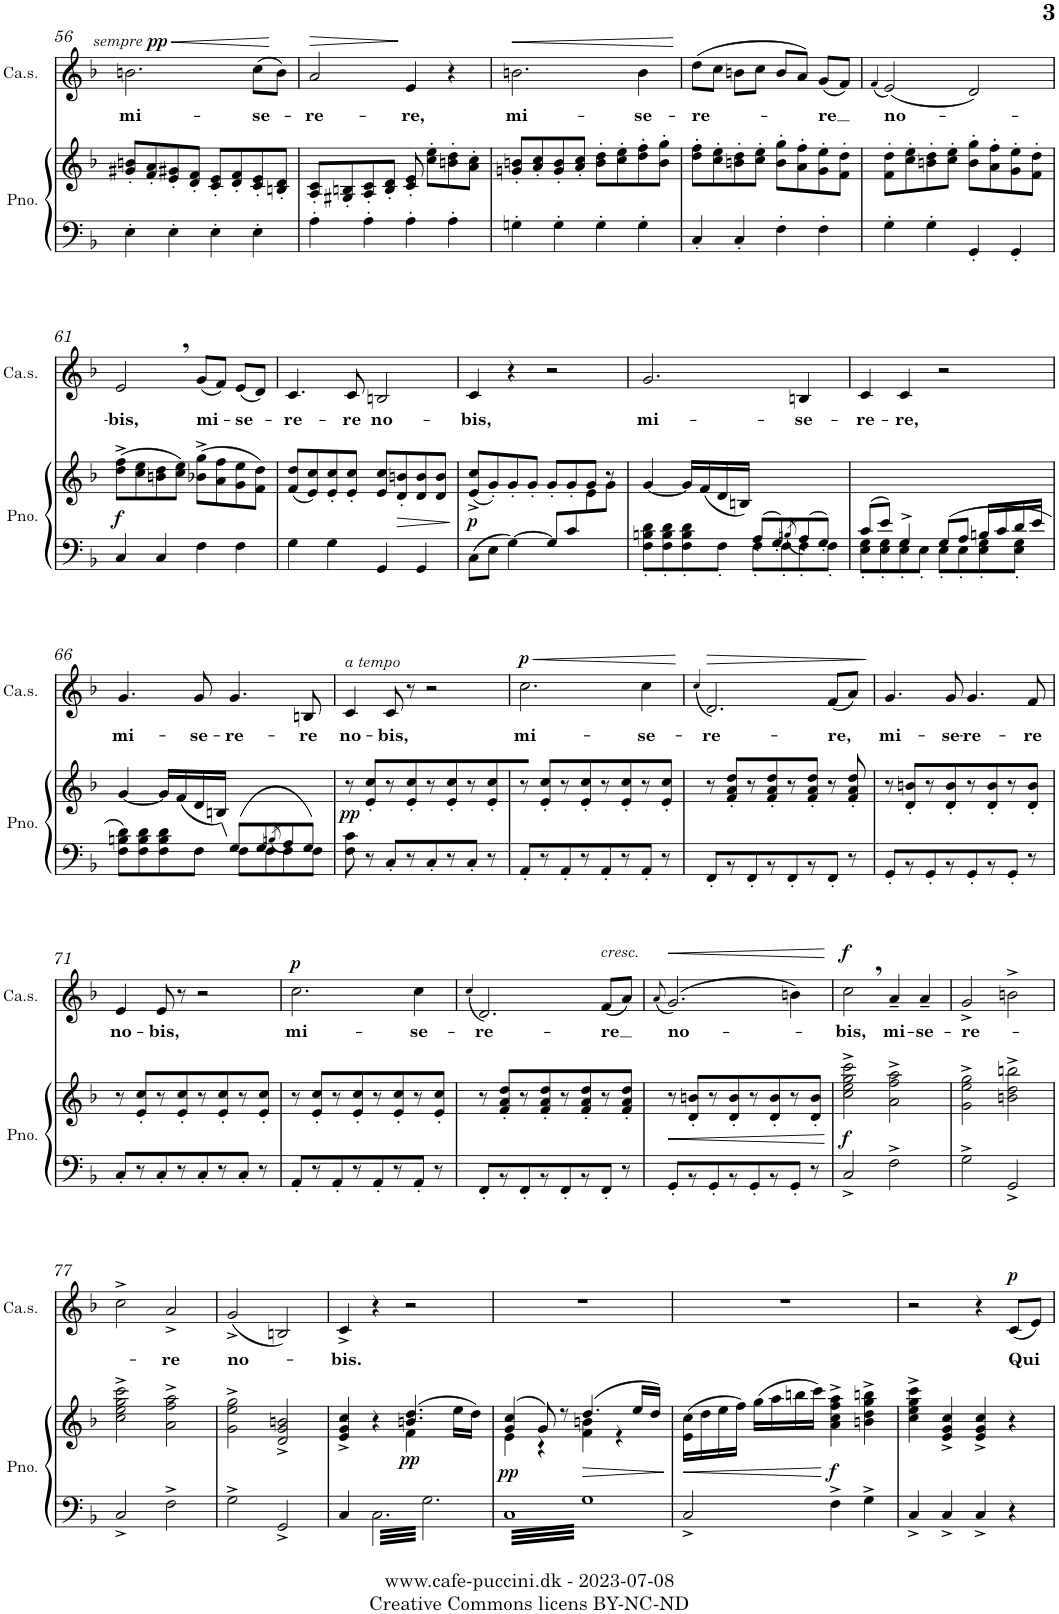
**kern	**kern	**dynam	**kern	**text	**dynam
*part2	*part2	*part2	*part1	*part1	*part1
*staff3	*staff2	*staff2/3	*staff1	*staff1	*staff1
*I"Piano	*	*	*I"Contralto solo	*	*
*I'Pno.	*	*	*I'Ca.s.	*	*
!!LO:PB:g=z
*clefF4	*clefG2	*	*clefG2	*	*
*k[b-]	*k[b-]	*	*k[b-]	*	*
*M4/4	*M4/4	*	*M4/4	*	*
*met(c)	*met(c)	*	*met(c)	*	*
=56	=56	=56	=56	=56	=56
!	!	!	!	!LO:LY:b	!LO:HP:b
!	!	!	!	!	!LO:DY:n=1:a
!	!	!	!	!	!LO:DY:n=2:a
4E'\	8g#X/' 8bn/'L	.	2.bn\	mi-	< other-dynamics pp
.	8f/' 8a/'	.	.	.	.
4E'\	8e/' 8g#X/'	.	.	.	.
.	8d/' 8f/'J	.	.	.	.
4E'\	8c/' 8e/'L	.	.	.	.
.	8d/' 8f/'	.	.	.	.
!	!	!	!	!LO:LY:b	!
4E'\	8c/' 8e/'	.	(8cc\L	-se-	.
.	8Bn/' 8d/'J	.	8b\J)	.	[
=57	=57	=57	=57	=57	=57
!	!	!	!	!LO:LY:b	!LO:HP:b
4A'\	8A/' 8c/'L	.	2a/	-re-	>
.	8G#X/' 8Bn/'	.	.	.	.
4A'\	8A/' 8c/'	.	.	.	.
.	8B/' 8d/'J	.	.	.	.
!	!	!	!	!LO:LY:b	!
4A'\	8c/' 8e/'	.	4e/	-re,	]
.	8cc\' 8ee\'L	.	.	.	.
4A'\	8bn\' 8dd\'	.	4r	.	.
.	8a\' 8cc\'J	.	.	.	.
=58	=58	=58	=58	=58	=58
!	!	!	!	!LO:LY:b	!LO:HP:b
4Gn'\	8gn/' 8bn/'L	.	2.bn\	mi-	<
.	8a/' 8cc/'	.	.	.	.
4G'\	8g/' 8b/'	.	.	.	.
.	8a/' 8cc/'J	.	.	.	.
4G'\	8b\' 8dd\'L	.	.	.	.
.	8cc\' 8ee\'	.	.	.	.
!	!	!	!	!LO:LY:b	!
4G'\	8dd\' 8ff\'	.	4b\	-se-	.
.	8b\' 8gg\'J	.	.	.	.
.	.	.	.	.	[
=59	=59	=59	=59	=59	=59
!	!	!	!	!LO:LY:b	!
4C'/	8dd\' 8ff\'L	.	(8dd\L	-re-	.
.	8cc\' 8ee\'	.	8cc\J	.	.
4C'/	8bn\' 8dd\'	.	8bn\L	.	.
.	8cc\' 8ee\'J	.	8cc\J	.	.
4F'\	8b\' 8gg\'L	.	8b/L	.	.
.	8a\' 8ff\'	.	8a/J)	.	.
!	!	!	!	!LO:LY:b	!
4F'\	8g\' 8ee\'	.	(8g/L	-re	.
.	8f\' 8dd\'J	.	8f/J)	.	.
=60	=60	=60	=60	=60	=60
.	.	.	(4qf/	.	.
!	!	!	!	!LO:LY:b	!
4G'\	8f\' 8dd\'L	.	(2e/)	no-	.
.	8cc\' 8ee\'	.	.	.	.
4G'\	8bn\' 8dd\'	.	.	.	.
.	8cc\' 8ee\'J	.	.	.	.
4GG'/	8b\' 8gg\'L	.	2d/)	.	.
.	8a\' 8ff\'	.	.	.	.
4GG'/	8g\' 8ee\'	.	.	.	.
.	8f\' 8dd\'J	.	.	.	.
!!LO:LB:g=z
=61	=61	=61	=61	=61	=61
!	!	!LO:DY:b	!	!LO:LY:b	!
4C/	(8dd\^ 8ff\^L	f	2e,/	-bis,	.
.	8cc\ 8ee\	.	.	.	.
4C/	8bn\ 8dd\	.	.	.	.
.	8cc\ 8ee\J)	.	.	.	.
!	!	!	!	!LO:LY:b	!
4F\	(8b-X\^ 8gg\^L	.	(8g/L	mi-	.
.	8a\ 8ff\	.	8f/J)	.	.
!	!	!	!	!LO:LY:b	!
4F\	8g\ 8ee\	.	(8e/L	-se-	.
.	8f\ 8dd\J)	.	8d/J)	.	.
=62	=62	=62	=62	=62	=62
!	!	!	!	!LO:LY:b	!
4G\	(8f/ 8dd/L	.	4.c/	-re-	.
.	8e/ 8cc/)	.	.	.	.
4G\	8e/' 8cc/'	.	.	.	.
!	!	!	!	!LO:LY:b	!
.	8e/' 8cc/'J	.	8c/	-re	.
!	!	!	!	!LO:LY:b	!
4GG/	8e/ 8cc/L	.	2Bn/	no-	.
!	!	!LO:HP:b	!	!	!
.	8d/' 8bn/'	>	.	.	.
4GG/	8d/ 8b/	.	.	.	.
.	8d/ 8b/J	.	.	.	.
.	.	]	.	.	.
=63	=63	=63	=63	=63	=63
*	*^	*	*	*	*
!	!	!	!LO:DY:b	!	!LO:LY:b	!
8C\L	(8e/^ 8cc/^L	2.ryy	p	4c/	-bis,	.
8E\J	8g'/)	.	.	.	.	.
[4G\	8g'/	.	.	4r	.	.
.	8g'/J	.	.	.	.	.
8G/L]	8g'/L	.	.	2r	.	.
8c/	8g'/	.	.	.	.	.
4ryy	8g'/J	8e\	.	.	.	.
.	8r	8g\J	.	.	.	.
=64	=64	=64	=64	=64	=64	=64
*^	*	*	*	*	*	*
!	!	!	!	!	!	!LO:LY:b	!
*	*	*v	*v	*	*	*	*
2ryy	8F\'< 8Bn\'< 8d\'<L	[4g/	.	2.g/	mi-	.
.	8F\'< 8B\'< 8d\'<	.	.	.	.	.
.	8F\'< 8B\'< 8d\'<	16g/LL]	.	.	.	.
.	.	(16f/	.	.	.	.
.	8F'<\J	16d/	.	.	.	.
.	.	16Bn/JJ)	.	.	.	.
8A'/L	8F'<\L	2ryy	.	.	.	.
8G'/	8F'<\	.	.	.	.	.
8qBn/	.	.	.	.	.	.
!	!	!	!	!	!LO:LY:b	!
8A'/	8F'<\	.	.	4Bn/	-se-	.
8G'/J	8F'<\J	.	.	.	.	.
=65	=65	=65	=65	=65	=65	=65
!	!	!	!	!	!LO:LY:b	!
8c/L	8E\'< 8G\'<L	1ryy	.	4c/	-re-	.
8e/J	8E\'< 8G\'<	.	.	.	.	.
!	!	!	!	!	!LO:LY:b	!
4G^>/	8E\'< 8G\'<	.	.	4c/	-re,	.
.	8E'<\J	.	.	.	.	.
8G/L	8E'<\L	.	.	2r	.	.
8A/J	8E'<\	.	.	.	.	.
16Bn/LL	8E\'< 8G\'<	.	.	.	.	.
16c/	.	.	.	.	.	.
16d/	8E\'< 8G\'<J	.	.	.	.	.
16e/JJ	.	.	.	.	.	.
!!LO:LB:g=z
=66	=66	=66	=66	=66	=66	=66
!	!	!	!	!	!LO:LY:b	!
2ryy	8F\ 8Bn\ 8d\L	[4g/	.	4.g/	mi-	.
.	8F\ 8B\ 8d\	.	.	.	.	.
.	8F\ 8B\ 8d\	16g/LL]	.	.	.	.
.	.	(16f/	.	.	.	.
!	!	!	!	!	!LO:LY:b	!
.	8F\J	16d/	.	8g/	-se-	.
.	.	16Bn/JJ)	.	.	.	.
!	!	!	!	!	!LO:LY:b	!
8G/L	8F\L	2ryy	.	4.g/	-re-	.
8G/	8F\	.	.	.	.	.
8qBn/	.	.	.	.	.	.
8A/	8F\	.	.	.	.	.
!	!	!	!	!	!LO:LY:b	!
8G/J	8F\J	.	.	8Bn/	-re	.
=67	=67	=67	=67	=67	=67	=67
!	!	!	!	!LO:TX:a:i:t=a tempo	!	!
!	!	!	!LO:DY:b	!	!LO:LY:b	!
*v	*v	*	*	*	*	*
8F\ 8c\	8r	pp	4c/	no-	.
8r	8e/' 8cc/'L	.	.	.	.
!	!	!	!	!LO:LY:b	!
8C'/L	8r	.	8c/	-bis,	.
8r	8e/' 8cc/'	.	8r	.	.
8C'/	8r	.	2r	.	.
8r	8e/' 8cc/'	.	.	.	.
8C'/J	8r	.	.	.	.
8r	8e/' 8cc/'	.	.	.	.
=68	=68	=68	=68	=68	=68
!	!	!	!	!LO:LY:b	!LO:HP:b
!	!	!	!	!	!LO:DY:n=1:a
8AA'/L	8r	.	2.cc\	mi-	< p
8r	8e/' 8cc/'L	.	.	.	.
8AA'/	8r	.	.	.	.
8r	8e/' 8cc/'	.	.	.	.
8AA'/	8r	.	.	.	.
8r	8e/' 8cc/'	.	.	.	.
!	!	!	!	!LO:LY:b	!
8AA'/J	8r	.	4cc\	-se-	.
8r	8e/' 8cc/'J	.	.	.	.
.	.	.	.	.	[
=69	=69	=69	=69	=69	=69
.	.	.	(4qcc/	.	.
!	!	!	!	!LO:LY:b	!
8FF'/L	8r	.	2.d/)	-re-	.
8r	8f/' 8a/' 8dd/'L	.	.	.	.
8FF'/	8r	.	.	.	.
8r	8f/' 8a/' 8dd/'	.	.	.	.
8FF'/	8r	.	.	.	.
8r	8f/' 8a/' 8dd/'J	.	.	.	.
!	!	!	!	!LO:LY:b	!
8FF'/J	8r	.	(8f/L	-re,	.
8r	8f/' 8a/' 8dd/'	.	8a/J)	.	.
=70	=70	=70	=70	=70	=70
!	!	!	!	!LO:LY:b	!
8GG'/L	8r	.	4.g/	mi-	.
8r	8d/' 8bn/'L	.	.	.	.
8GG'/	8r	.	.	.	.
!	!	!	!	!LO:LY:b	!
8r	8d/' 8b/'	.	8g/	-se-	.
!	!	!	!	!LO:LY:b	!
8GG'/	8r	.	4.g/	-re-	.
8r	8d/' 8b/'	.	.	.	.
8GG'/J	8r	.	.	.	.
!	!	!	!	!LO:LY:b	!
8r	8d/' 8b/'J	.	8f/	-re	.
!!LO:LB:g=z
=71	=71	=71	=71	=71	=71
!	!	!	!	!LO:LY:b	!
8C'/L	8r	.	4e/	no-	.
8r	8e/' 8cc/'L	.	.	.	.
!	!	!	!	!LO:LY:b	!
8C'/	8r	.	8e/	-bis,	.
8r	8e/' 8cc/'	.	8r	.	.
8C'/	8r	.	2r	.	.
8r	8e/' 8cc/'	.	.	.	.
8C'/J	8r	.	.	.	.
8r	8e/' 8cc/'J	.	.	.	.
=72	=72	=72	=72	=72	=72
!	!	!	!	!LO:LY:b	!LO:DY:a
8AA'/L	8r	.	2.cc\	mi-	p
8r	8e/' 8cc/'L	.	.	.	.
8AA'/	8r	.	.	.	.
8r	8e/' 8cc/'	.	.	.	.
8AA'/	8r	.	.	.	.
8r	8e/' 8cc/'	.	.	.	.
!	!	!	!	!LO:LY:b	!
8AA'/J	8r	.	4cc\	-se-	.
8r	8e/' 8cc/'J	.	.	.	.
=73	=73	=73	=73	=73	=73
.	.	.	(4qcc/	.	.
!	!	!	!	!LO:LY:b	!
8FF'/L	8r	.	2.d/)	-re-	.
8r	8f/' 8a/' 8dd/'L	.	.	.	.
8FF'/	8r	.	.	.	.
8r	8f/' 8a/' 8dd/'	.	.	.	.
8FF'/	8r	.	.	.	.
8r	8f/' 8a/' 8dd/'	.	.	.	.
!	!	!	!LO:TX:a:i:t=cresc.	!	!
!	!	!	!	!LO:LY:b	!
8FF'/J	8r	.	(8f/L	-re	.
8r	8f/' 8a/' 8dd/'J	.	8a/J)	.	.
=74	=74	=74	=74	=74	=74
.	.	.	(8qa/	.	.
!	!	!LO:HP:b	!	!LO:LY:b	!
8GG'/L	8r	<	(2.g/)	no-	.
8r	8d/' 8bn/'L	.	.	.	.
8GG'/	8r	.	.	.	.
8r	8d/' 8b/'	.	.	.	.
8GG'/	8r	.	.	.	.
8r	8d/' 8b/'	.	.	.	.
8GG'/J	8r	.	4bn\)	.	.
8r	8d/' 8b/'J	.	.	.	.
.	.	[	.	.	.
=75	=75	=75	=75	=75	=75
!	!	!LO:DY:b	!	!LO:LY:b	!LO:DY:a
2C^/	2cc\^ 2ee\^ 2gg\^ 2ccc\^	f	2cc,\	-bis,	f
!	!	!	!	!LO:LY:b	!
2F^\	2a\^ 2ff\^ 2aa\^	.	4a~/	mi-	.
!	!	!	!	!LO:LY:b	!
.	.	.	4a~/	-se-	.
=76	=76	=76	=76	=76	=76
!	!	!	!	!LO:LY:b	!
2G^\	2g\^ 2ee\^ 2gg\^	.	2g^/	-re-	.
2GG^/	2bn\^ 2dd\^ 2bbn\^	.	2bn^\	.	.
!!LO:LB:g=z
=77	=77	=77	=77	=77	=77
2C^/	2cc\^ 2ee\^ 2gg\^ 2ccc\^	.	2cc^\	.	.
!	!	!	!	!LO:LY:b	!
2F^\	2a\^ 2ff\^ 2aa\^	.	2a^/	-re	.
=78	=78	=78	=78	=78	=78
!	!	!	!	!LO:LY:b	!
2G^\	2g\^ 2ee\^ 2gg\^	.	(2g^/	no-	.
2GG^/	2d/^ 2g/^ 2bn/^	.	2Bn/)	.	.
=79	=79	=79	=79	=79	=79
*	*^	*	*	*	*
!	!	!	!	!	!LO:LY:b	!
4C/	4e/^ 4g/^ 4cc/^	2ryy	.	4c^/	-bis.	.
6..C\	4r	.	.	4r	.	.
!	!	!	!LO:DY:b	!	!	!
.	(4.bn/ 4.dd/	4f\	pp	2r	.	.
[8G\	.	.	.	.	.	.
4G\]	.	4ryy	.	.	.	.
.	16ee\LL	.	.	.	.	.
.	16dd\JJ)	.	.	.	.	.
=80	=80	=80	=80	=80	=80	=80
!	!	!	!LO:DY:b	!	!	!
3.C	(4g/ 4cc/	4e\	pp	1r	.	.
.	8g/)	4r	.	.	.	.
.	8r	.	.	.	.	.
!	!	!	!LO:HP:b	!	!	!
3.G	(4.dd/	4f\ 4bn\	>	.	.	.
.	.	4r	.	.	.	.
.	16ee/LL	.	.	.	.	.
.	16dd/JJ)	.	.	.	.	.
*	*v	*v	*	*	*	*
.	.	]	.	.	.
=81	=81	=81	=81	=81	=81
!	!	!LO:HP:b	!	!	!
2C^/	(16e\ 16cc\LL	<	1r	.	.
.	16dd\	.	.	.	.
.	16ee\	.	.	.	.
.	16ff\JJ)	.	.	.	.
.	(16gg\LL	.	.	.	.
.	16aa\	.	.	.	.
.	16bbn\	.	.	.	.
.	16ccc\JJ)	.	.	.	.
!	!	!LO:DY:n=1:b	!	!	!
4F^\	4a\^ 4cc\^ 4ff\^ 4aa\^	[ f	.	.	.
4G^\	4bn\^ 4dd\^ 4gg\^ 4bbn\^	.	.	.	.
=82	=82	=82	=82	=82	=82
4C^/	4cc\^ 4ee\^ 4gg\^ 4ccc\^	.	2r	.	.
4C^/	4e/^ 4g/^ 4cc/^	.	.	.	.
4C^/	4e/^ 4g/^ 4cc/^	.	4r	.	.
!	!	!	!	!LO:LY:b	!LO:DY:a
4r	4r	.	(8c/L	Qui	p
.	.	.	8e/J)	.	.
=	=	=	=	=	=
*-	*-	*-	*-	*-	*-
